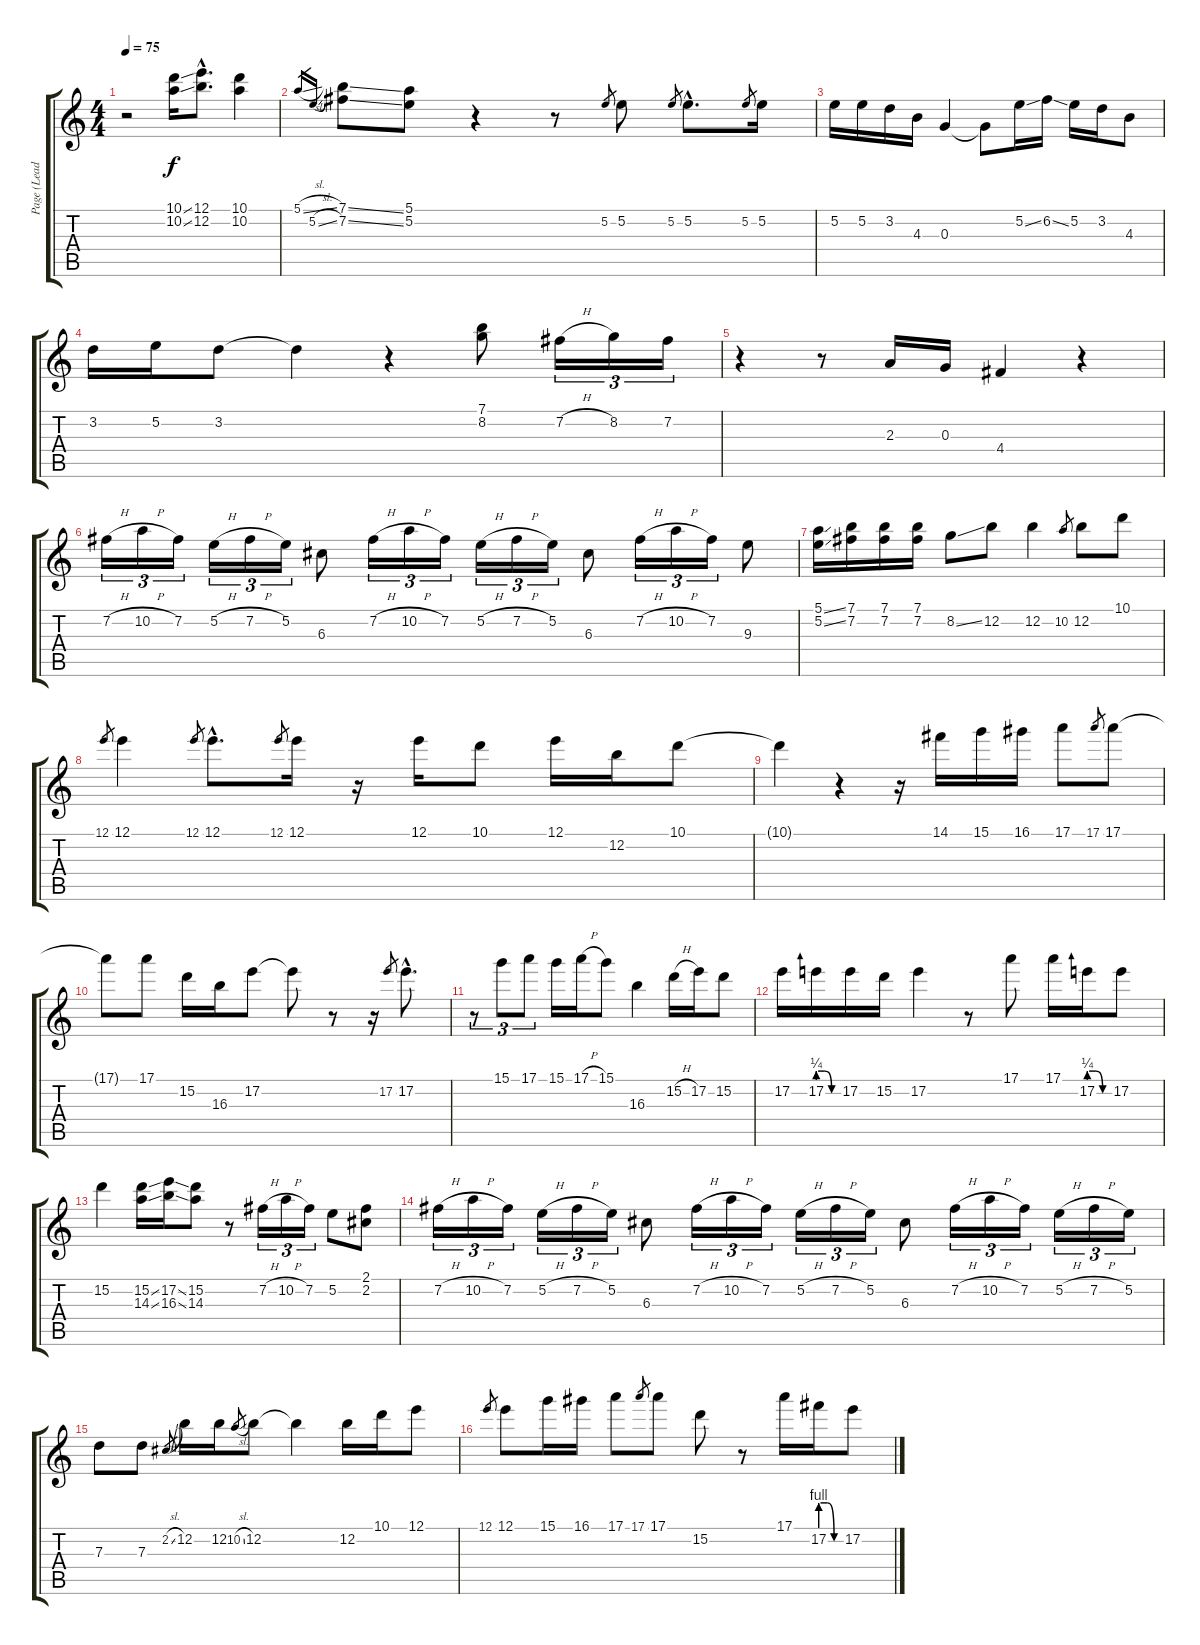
\track ("Page (Lead and Fills)" "Page (Lead") {instrument distortionguitar}
\staff {score tabs}
\tuning (E4 B3 G3 D3 A2 D2) {hide}
\ts (4 4)
\tempo 75
\clef g2
\ks c
r.2{dy f volume 16 balance 8} (10.1{ss} 10.2{ss}).16 (12.1{hac} 12.2{hac}).8{d} (10.1 10.2).4 |
5.1{sl}.16{gr} 5.2{sl}.16{gr} (7.1{ss} 7.2{ss}).8 (5.1 5.2).8 r.4 r.8 5.2.8{gr} 5.2.8 5.2.8{gr} 5.2{hac}.8{d} 5.2.8{gr} 5.2.16 |
5.2.16 5.2.16 3.2.16 4.3.16 0.3.4 0.3{t}.8 5.2{ss}.16 6.2{ss}.16 5.2.16 3.2.16 4.3.8 |
3.2.16 5.2.16 3.2.8 3.2{t}.4 r.4 (7.1 8.2).8 7.2{h}.16{tu (3 2)} 8.2.16{tu (3 2)} 7.2.16{tu (3 2)} |
r.4 r.8 2.3.16 0.3.16 4.4.4 r.4 |
7.2{h}.16{tu (3 2)} 10.2{h}.16{tu (3 2)} 7.2.16{tu (3 2)} 5.2{h}.16{tu (3 2)} 7.2{h}.16{tu (3 2)} 5.2.16{tu (3 2)} 6.3.8 7.2{h}.16{tu (3 2)} 10.2{h}.16{tu (3 2)} 7.2.16{tu (3 2)} 5.2{h}.16{tu (3 2)} 7.2{h}.16{tu (3 2)} 5.2.16{tu (3 2)} 6.3.8 7.2{h}.16{tu (3 2)} 10.2{h}.16{tu (3 2)} 7.2.16{tu (3 2)} 9.3.8 |
(5.1{ss} 5.2{ss}).16 (7.1 7.2).16 (7.1 7.2).16 (7.1 7.2).16 8.2{ss}.8 12.2.8 12.2.4 10.2.8{gr} 12.2.8 10.1.8 |
12.1.8{gr} 12.1.4 12.1.8{gr} 12.1{hac}.8{d} 12.1.8{gr} 12.1.16 r.16 12.1.16 10.1.8 12.1.16 12.2.16 10.1.8 |
10.1{t}.4 r.4 r.16 14.1.16 15.1.16 16.1.16 17.1.8 17.1.8{gr} 17.1.8 |
17.1{t}.8 17.1.8 15.2.16 16.3.16 17.2.8 17.2{t}.8 r.8 r.16 17.2.8{gr} 17.2{hac}.8{d} |
r.8{tu (3 2)} 15.1.8{tu (3 2)} 17.1.8{tu (3 2)} 15.1.16 17.1{h}.16 15.1.8 16.3.4 15.2{h}.16 17.2.16 15.2.8 |
17.2.16 17.2{be (custom 0 1 20 1 40 0 60 0)}.16 17.2.16 15.2.16 17.2.4 r.8 17.1.8 17.1.16 17.2{be (custom 0 1 20 1 40 0 60 0)}.16 17.2.8 |
15.2.4 (15.2{ss} 14.3{ss}).16 (17.2{ss} 16.3{ss}).16 (15.2 14.3).8 r.8 7.2{h}.16{tu (3 2)} 10.2{h}.16{tu (3 2)} 7.2.16{tu (3 2)} 5.2.8 (2.1 2.2).8 |
7.2{h}.16{tu (3 2)} 10.2{h}.16{tu (3 2)} 7.2.16{tu (3 2)} 5.2{h}.16{tu (3 2)} 7.2{h}.16{tu (3 2)} 5.2.16{tu (3 2)} 6.3.8 7.2{h}.16{tu (3 2)} 10.2{h}.16{tu (3 2)} 7.2.16{tu (3 2)} 5.2{h}.16{tu (3 2)} 7.2{h}.16{tu (3 2)} 5.2.16{tu (3 2)} 6.3.8 7.2{h}.16{tu (3 2)} 10.2{h}.16{tu (3 2)} 7.2.16{tu (3 2)} 5.2{h}.16{tu (3 2)} 7.2{h}.16{tu (3 2)} 5.2.16{tu (3 2)} |
7.3.8 7.3.8 2.2{sl}.8{gr} 12.2.16 12.2.16 10.2{sl}.8{gr} 12.2.8 12.2{t}.4 12.2.16 10.1.16 12.1.8 |
12.1.8{gr} 12.1.8 15.1.16 16.1.16 17.1.8 17.1.8{gr} 17.1.8 15.2.8 r.8 17.1.16 17.2{be (custom 0 4 20 4 40 0 60 0)}.16 17.2.8
